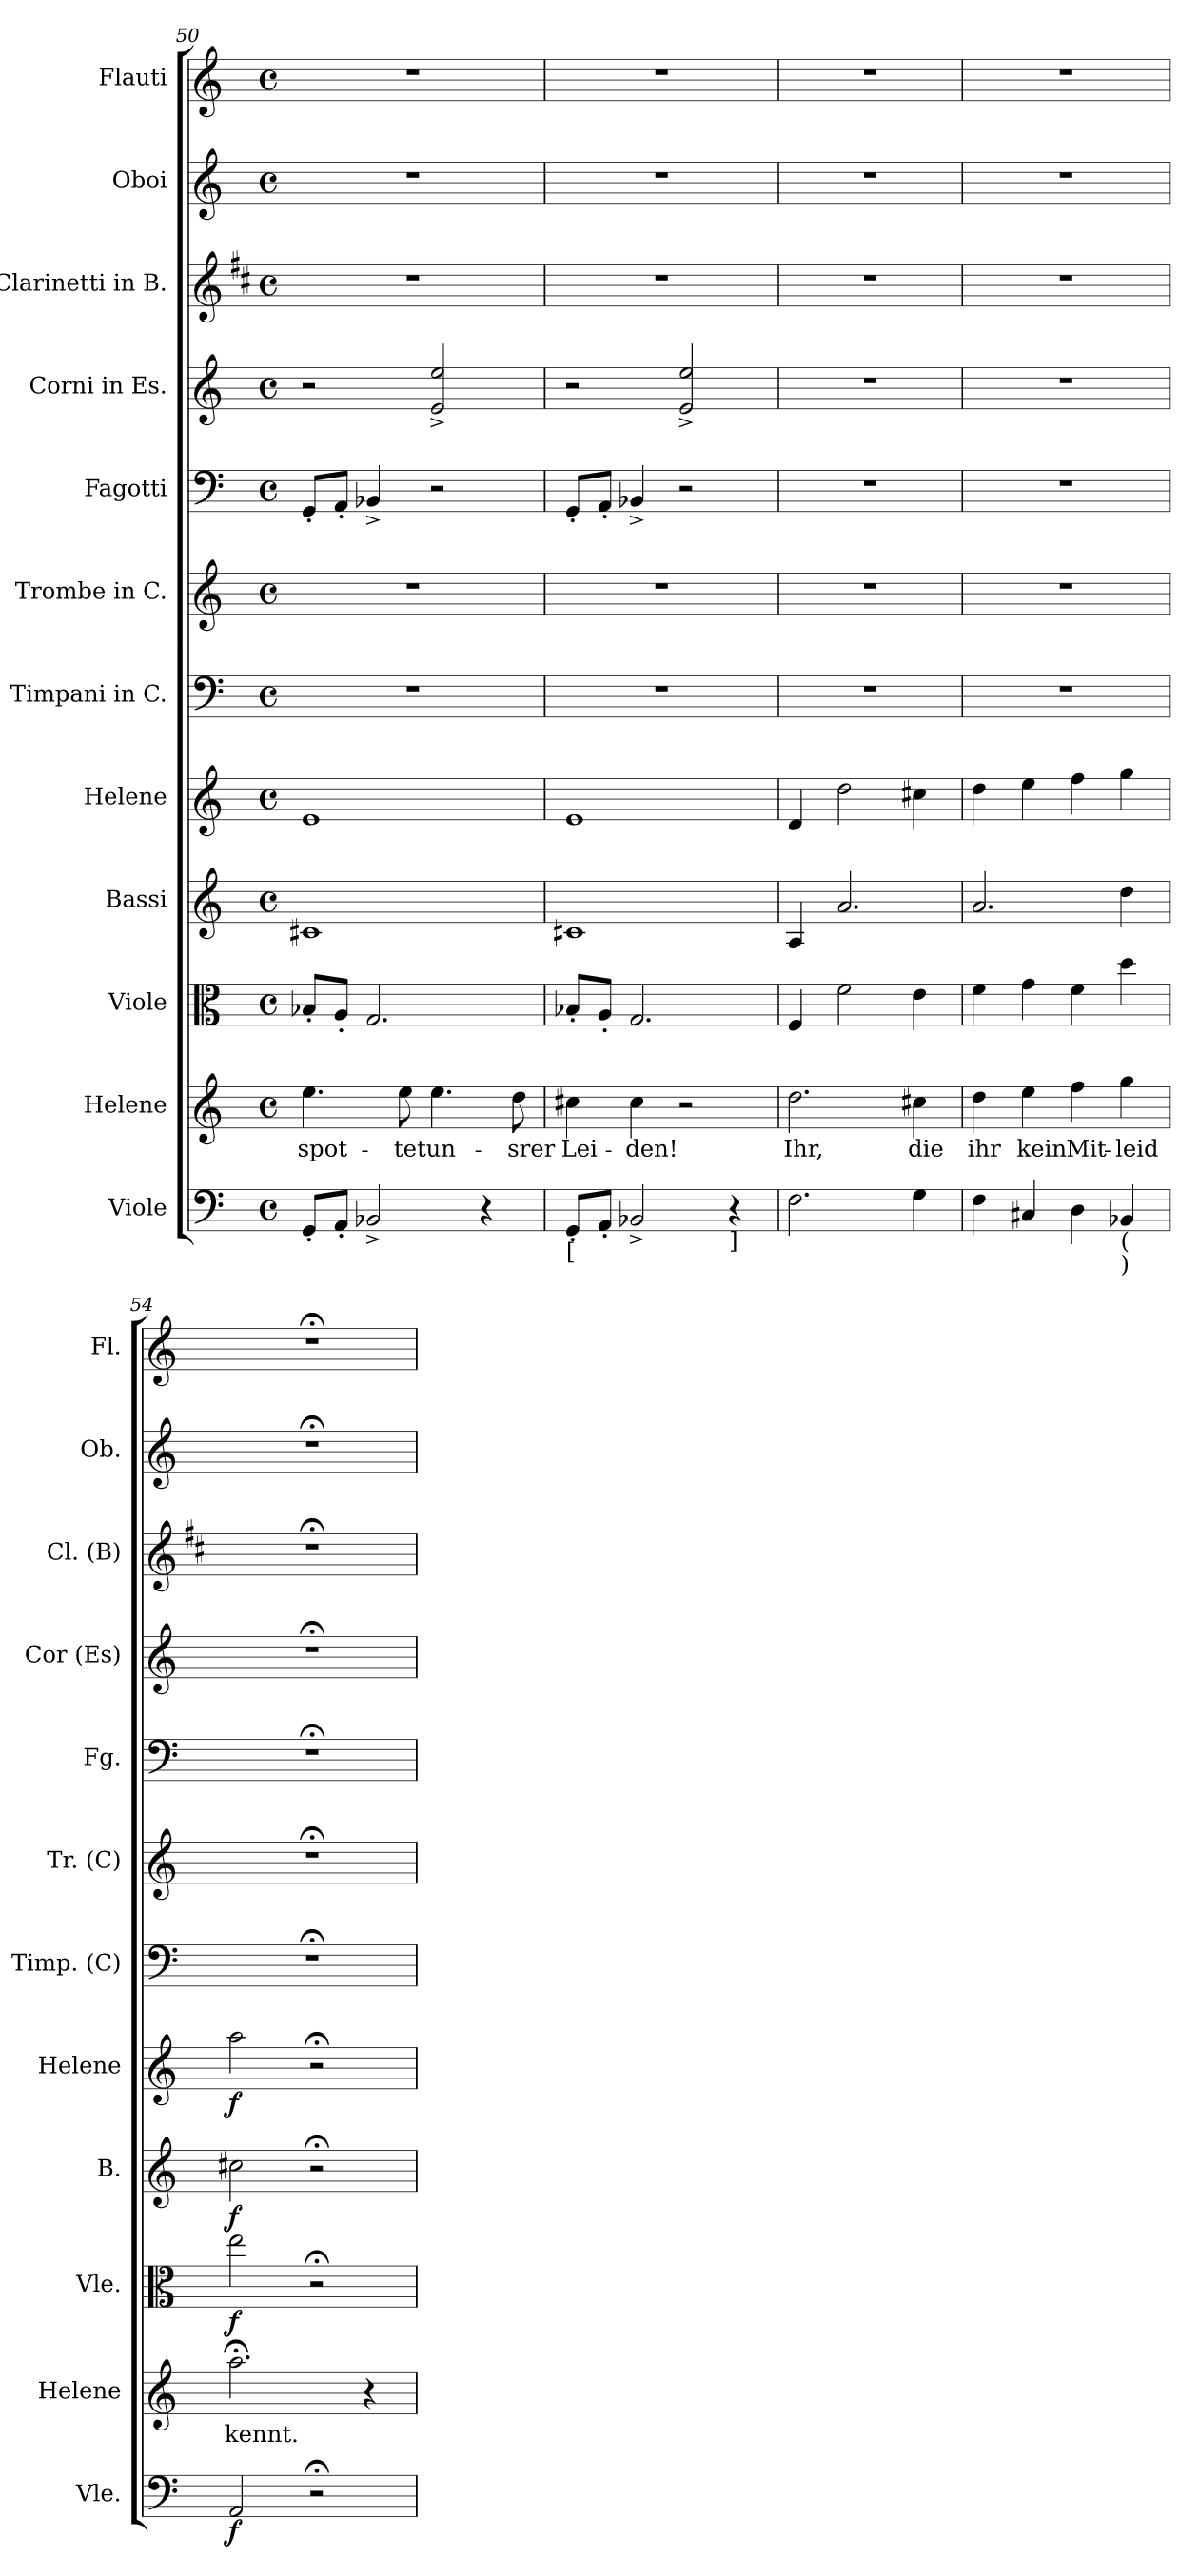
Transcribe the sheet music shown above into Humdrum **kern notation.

**kern	**dynam	**kern	**text	**kern	**dynam	**kern	**dynam	**kern	**dynam	**kern	**kern	**kern	**kern	**kern	**kern	**kern
*part12	*part12	*part11	*part11	*part10	*part10	*part9	*part9	*part8	*part8	*part7	*part6	*part5	*part4	*part3	*part2	*part1
*staff12	*staff12	*staff11	*staff11	*staff10	*staff10	*staff9	*staff9	*staff8	*staff8	*staff7	*staff6	*staff5	*staff4	*staff3	*staff2	*staff1
*I"Viole	*	*I"Helene	*	*I"Viole	*	*I"Bassi	*	*I"Helene	*	*I"Timpani in C.	*I"Trombe in C.	*I"Fagotti	*I"Corni in Es.	*I"Clarinetti in B.	*I"Oboi	*I"Flauti
*I'Vle.	*	*I'Helene	*	*I'Vle.	*	*I'B.	*	*I'Helene	*	*I'Timp. (C)	*I'Tr. (C)	*I'Fg.	*I'Cor (Es)	*I'Cl. (B)	*I'Ob.	*I'Fl.
*clefF4	*	*clefG2	*	*clefC3	*	*clefG2	*	*clefG2	*	*clefF4	*clefG2	*clefF4	*clefG2	*clefG2	*clefG2	*clefG2
*	*	*	*	*	*	*	*	*	*	*	*	*	*ITrd4c7	*ITrd1c2	*	*
*k[]	*	*k[]	*	*k[]	*	*k[]	*	*k[]	*	*k[]	*k[]	*k[]	*k[b-]	*k[]	*k[]	*k[]
*C:	*	*C:	*	*C:	*	*C:	*	*C:	*	*C:	*C:	*C:	*F:	*C:	*C:	*C:
*M4/4	*	*M4/4	*	*M4/4	*	*M4/4	*	*M4/4	*	*M4/4	*M4/4	*M4/4	*M4/4	*M4/4	*M4/4	*M4/4
*met(c)	*	*met(c)	*	*met(c)	*	*met(c)	*	*met(c)	*	*met(c)	*met(c)	*met(c)	*met(c)	*met(c)	*met(c)	*met(c)
=50	=50	=50	=50	=50	=50	=50	=50	=50	=50	=50	=50	=50	=50	=50	=50	=50
8GG'</L	.	4.ee\	spot-	8B-X'</L	.	1c#X	.	1e	.	1r	1r	8GG'</L	2r	1r	1r	1r
8AA'</J	.	.	.	8A'</J	.	.	.	.	.	.	.	8AA'</J	.	.	.	.
2BB-X^</	.	.	.	2.G/	.	.	.	.	.	.	.	4BB-X^</	.	.	.	.
.	.	8ee\	tet	.	.	.	.	.	.	.	.	.	.	.	.	.
.	.	4.ee\	un-	.	.	.	.	.	.	.	.	2r	2A^</ 2a^</	.	.	.
4r	.	.	.	.	.	.	.	.	.	.	.	.	.	.	.	.
.	.	8dd\	srer	.	.	.	.	.	.	.	.	.	.	.	.	.
=51	=51	=51	=51	=51	=51	=51	=51	=51	=51	=51	=51	=51	=51	=51	=51	=51
!LO:TX:b:t=[	!	!	!	!	!	!	!	!	!	!	!	!	!	!	!	!
8GG'</L	.	4cc#X\	Lei-	8B-X'</L	.	1c#X	.	1e	.	1r	1r	8GG'</L	2r	1r	1r	1r
8AA'</J	.	.	.	8A'</J	.	.	.	.	.	.	.	8AA'</J	.	.	.	.
2BB-X^</	.	4cc#\	den!	2.G/	.	.	.	.	.	.	.	4BB-X^</	.	.	.	.
.	.	2r	.	.	.	.	.	.	.	.	.	2r	2A^</ 2a^</	.	.	.
!LO:TX:b:t=]	!	!	!	!	!	!	!	!	!	!	!	!	!	!	!	!
4r	.	.	.	.	.	.	.	.	.	.	.	.	.	.	.	.
!!LO:PB:g=z
=52	=52	=52	=52	=52	=52	=52	=52	=52	=52	=52	=52	=52	=52	=52	=52	=52
2.F\	.	2.dd\	Ihr,	4F/	.	4A/	.	4d/	.	1r	1r	1r	1r	1r	1r	1r
.	.	.	.	2f\	.	2.a/	.	2dd\	.	.	.	.	.	.	.	.
4G\	.	4cc#X\	die	4e\	.	.	.	4cc#X\	.	.	.	.	.	.	.	.
=53	=53	=53	=53	=53	=53	=53	=53	=53	=53	=53	=53	=53	=53	=53	=53	=53
4F\	.	4dd\	ihr	4f\	.	2.a/	.	4dd\	.	1r	1r	1r	1r	1r	1r	1r
4C#X/	.	4ee\	kein	4g\	.	.	.	4ee\	.	.	.	.	.	.	.	.
4D\	.	4ff\	Mit-	4f\	.	.	.	4ff\	.	.	.	.	.	.	.	.
!LO:TX:b:t=(	!	!	!	!	!	!	!	!	!	!	!	!	!	!	!	!
!LO:TX:b:t=)	!	!	!	!	!	!	!	!	!	!	!	!	!	!	!	!
4BB-X/	.	4gg\	leid	4dd\	.	4dd\	.	4gg\	.	.	.	.	.	.	.	.
=54	=54	=54	=54	=54	=54	=54	=54	=54	=54	=54	=54	=54	=54	=54	=54	=54
!	!LO:DY:b	!	!	!	!LO:DY:b	!	!LO:DY:b	!	!LO:DY:b	!	!	!	!	!	!	!
2AA/	f	2.aa;<\	kennt.	2ee\	f	2cc#X\	f	2aa\	f	1r;<	1r;<	1r;<	1r;<	1r;<	1r;<	1r;<
2r;<	.	.	.	2r;<	.	2r;<	.	2r;<	.	.	.	.	.	.	.	.
.	.	4r	.	.	.	.	.	.	.	.	.	.	.	.	.	.
=	=	=	=	=	=	=	=	=	=	=	=	=	=	=	=	=
*-	*-	*-	*-	*-	*-	*-	*-	*-	*-	*-	*-	*-	*-	*-	*-	*-
